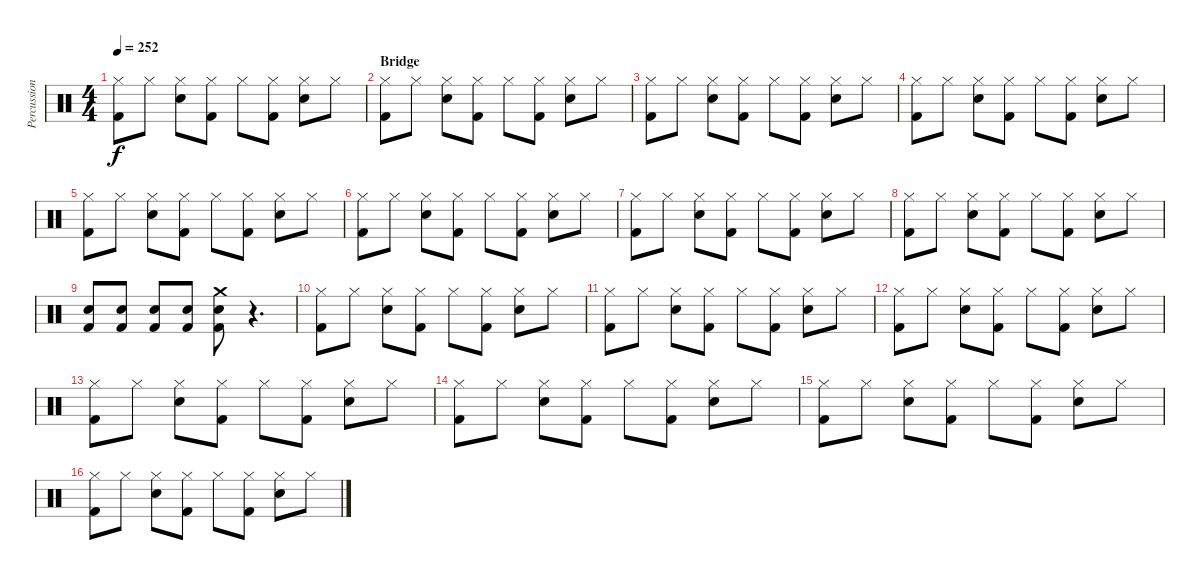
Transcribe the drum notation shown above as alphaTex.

\track ("Percussion" "Percussion") {instrument percussion}
\staff {score}
\articulation defaults
\ts (4 4)
\tempo 252
\clef neutral
\ks c
("Kick (hit) 2" "Hi-Hat (closed)").8{dy f} "Hi-Hat (closed)".8 ("Snare (hit) 2" "Hi-Hat (closed)").8 ("Kick (hit) 2" "Hi-Hat (closed)").8 "Hi-Hat (closed)".8 ("Kick (hit) 2" "Hi-Hat (closed)").8 ("Snare (hit) 2" "Hi-Hat (closed)").8 "Hi-Hat (closed)".8 |
\section ("" "Bridge")
("Kick (hit) 2" "Hi-Hat (closed)").8 "Hi-Hat (closed)".8 ("Snare (hit) 2" "Hi-Hat (closed)").8 ("Kick (hit) 2" "Hi-Hat (closed)").8 "Hi-Hat (closed)".8 ("Kick (hit) 2" "Hi-Hat (closed)").8 ("Snare (hit) 2" "Hi-Hat (closed)").8 "Hi-Hat (closed)".8 |
("Kick (hit) 2" "Hi-Hat (closed)").8 "Hi-Hat (closed)".8 ("Snare (hit) 2" "Hi-Hat (closed)").8 ("Kick (hit) 2" "Hi-Hat (closed)").8 "Hi-Hat (closed)".8 ("Kick (hit) 2" "Hi-Hat (closed)").8 ("Snare (hit) 2" "Hi-Hat (closed)").8 "Hi-Hat (closed)".8 |
("Kick (hit) 2" "Hi-Hat (closed)").8 "Hi-Hat (closed)".8 ("Snare (hit) 2" "Hi-Hat (closed)").8 ("Kick (hit) 2" "Hi-Hat (closed)").8 "Hi-Hat (closed)".8 ("Kick (hit) 2" "Hi-Hat (closed)").8 ("Snare (hit) 2" "Hi-Hat (closed)").8 "Hi-Hat (closed)".8 |
("Kick (hit) 2" "Hi-Hat (closed)").8 "Hi-Hat (closed)".8 ("Snare (hit) 2" "Hi-Hat (closed)").8 ("Kick (hit) 2" "Hi-Hat (closed)").8 "Hi-Hat (closed)".8 ("Kick (hit) 2" "Hi-Hat (closed)").8 ("Snare (hit) 2" "Hi-Hat (closed)").8 "Hi-Hat (closed)".8 |
("Kick (hit) 2" "Hi-Hat (closed)").8 "Hi-Hat (closed)".8 ("Snare (hit) 2" "Hi-Hat (closed)").8 ("Kick (hit) 2" "Hi-Hat (closed)").8 "Hi-Hat (closed)".8 ("Kick (hit) 2" "Hi-Hat (closed)").8 ("Snare (hit) 2" "Hi-Hat (closed)").8 "Hi-Hat (closed)".8 |
("Kick (hit) 2" "Hi-Hat (closed)").8 "Hi-Hat (closed)".8 ("Snare (hit) 2" "Hi-Hat (closed)").8 ("Kick (hit) 2" "Hi-Hat (closed)").8 "Hi-Hat (closed)".8 ("Kick (hit) 2" "Hi-Hat (closed)").8 ("Snare (hit) 2" "Hi-Hat (closed)").8 "Hi-Hat (closed)".8 |
("Kick (hit) 2" "Hi-Hat (closed)").8 "Hi-Hat (closed)".8 ("Snare (hit) 2" "Hi-Hat (closed)").8 ("Kick (hit) 2" "Hi-Hat (closed)").8 "Hi-Hat (closed)".8 ("Kick (hit) 2" "Hi-Hat (closed)").8 ("Snare (hit) 2" "Hi-Hat (closed)").8 "Hi-Hat (closed)".8 |
("Kick (hit) 2" "Snare (hit) 2").8 ("Kick (hit) 2" "Snare (hit) 2").8 ("Kick (hit) 2" "Snare (hit) 2").8 ("Kick (hit) 2" "Snare (hit) 2").8 ("Kick (hit) 2" "Snare (hit) 2" "Crash medium (hit)").8 r.4{d} |
("Kick (hit) 2" "Hi-Hat (closed)").8 "Hi-Hat (closed)".8 ("Snare (hit) 2" "Hi-Hat (closed)").8 ("Kick (hit) 2" "Hi-Hat (closed)").8 "Hi-Hat (closed)".8 ("Kick (hit) 2" "Hi-Hat (closed)").8 ("Snare (hit) 2" "Hi-Hat (closed)").8 "Hi-Hat (closed)".8 |
("Kick (hit) 2" "Hi-Hat (closed)").8 "Hi-Hat (closed)".8 ("Snare (hit) 2" "Hi-Hat (closed)").8 ("Kick (hit) 2" "Hi-Hat (closed)").8 "Hi-Hat (closed)".8 ("Kick (hit) 2" "Hi-Hat (closed)").8 ("Snare (hit) 2" "Hi-Hat (closed)").8 "Hi-Hat (closed)".8 |
("Kick (hit) 2" "Hi-Hat (closed)").8 "Hi-Hat (closed)".8 ("Snare (hit) 2" "Hi-Hat (closed)").8 ("Kick (hit) 2" "Hi-Hat (closed)").8 "Hi-Hat (closed)".8 ("Kick (hit) 2" "Hi-Hat (closed)").8 ("Snare (hit) 2" "Hi-Hat (closed)").8 "Hi-Hat (closed)".8 |
("Kick (hit) 2" "Hi-Hat (closed)").8 "Hi-Hat (closed)".8 ("Snare (hit) 2" "Hi-Hat (closed)").8 ("Kick (hit) 2" "Hi-Hat (closed)").8 "Hi-Hat (closed)".8 ("Kick (hit) 2" "Hi-Hat (closed)").8 ("Snare (hit) 2" "Hi-Hat (closed)").8 "Hi-Hat (closed)".8 |
("Kick (hit) 2" "Hi-Hat (closed)").8 "Hi-Hat (closed)".8 ("Snare (hit) 2" "Hi-Hat (closed)").8 ("Kick (hit) 2" "Hi-Hat (closed)").8 "Hi-Hat (closed)".8 ("Kick (hit) 2" "Hi-Hat (closed)").8 ("Snare (hit) 2" "Hi-Hat (closed)").8 "Hi-Hat (closed)".8 |
("Kick (hit) 2" "Hi-Hat (closed)").8 "Hi-Hat (closed)".8 ("Snare (hit) 2" "Hi-Hat (closed)").8 ("Kick (hit) 2" "Hi-Hat (closed)").8 "Hi-Hat (closed)".8 ("Kick (hit) 2" "Hi-Hat (closed)").8 ("Snare (hit) 2" "Hi-Hat (closed)").8 "Hi-Hat (closed)".8 |
("Kick (hit) 2" "Hi-Hat (closed)").8 "Hi-Hat (closed)".8 ("Snare (hit) 2" "Hi-Hat (closed)").8 ("Kick (hit) 2" "Hi-Hat (closed)").8 "Hi-Hat (closed)".8 ("Kick (hit) 2" "Hi-Hat (closed)").8 ("Snare (hit) 2" "Hi-Hat (closed)").8 "Hi-Hat (closed)".8
